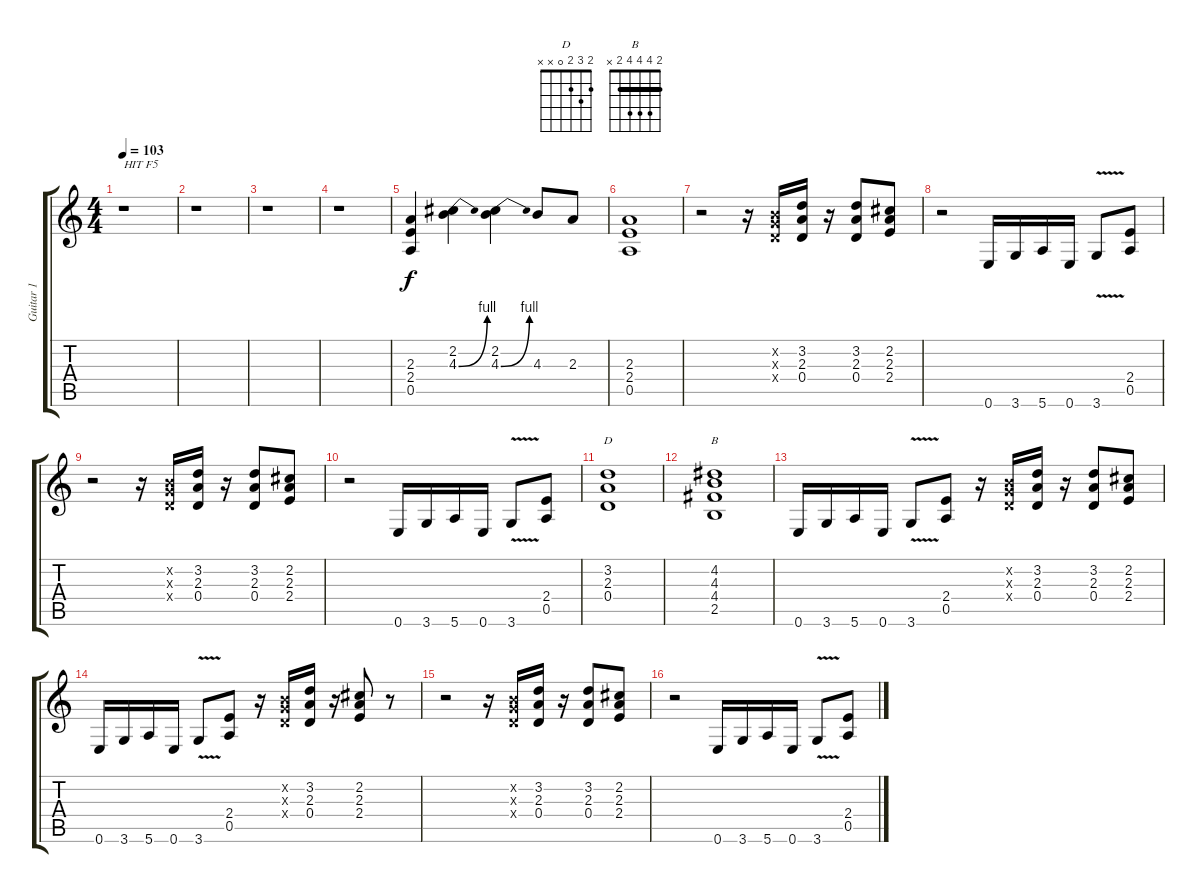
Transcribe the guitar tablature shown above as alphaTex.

\track ("Guitar 1" "Guitar 1") {instrument overdrivenguitar}
\staff {score tabs}
\tuning (E4 B3 G3 D3 A2 E2) {hide}
\chord ("D" 2 3 2 0 x x)
\chord ("B" 2 4 4 4 2 x) {barre 2}
\ts (4 4)
\tempo 103
\clef g2
\ks c
r.1{txt "HIT F5" dy f instrument overdrivenguitar} |
r.1 |
r.1 |
r.1 |
(2.3 2.4 0.5).4 (2.2 4.3{be (bend 0 0 60 4)}).4 (2.2 4.3{be (bend 0 0 60 4)}).4 4.3.8 2.3.8 |
(2.3 2.4 0.5).1 |
r.2 r.16 (0.2{x} 0.3{x} 0.4{x}).16 (3.2 2.3 0.4).16 r.16 (3.2 2.3 0.4).8 (2.2 2.3 2.4).8 |
r.2 0.6.16 3.6.16 5.6.16 0.6.16 3.6{v}.8 (2.4 0.5).8 |
r.2 r.16 (0.2{x} 0.3{x} 0.4{x}).16 (3.2 2.3 0.4).16 r.16 (3.2 2.3 0.4).8 (2.2 2.3 2.4).8 |
r.2 0.6.16 3.6.16 5.6.16 0.6.16 3.6{v}.8 (2.4 0.5).8 |
(3.2 2.3 0.4).1{ch "D"} |
(4.2 4.3 4.4 2.5).1{ch "B"} |
0.6.16 3.6.16 5.6.16 0.6.16 3.6{v}.8 (2.4 0.5).8 r.16 (0.2{x} 0.3{x} 0.4{x}).16 (3.2 2.3 0.4).16 r.16 (3.2 2.3 0.4).8 (2.2 2.3 2.4).8 |
0.6.16 3.6.16 5.6.16 0.6.16 3.6{v}.8 (2.4 0.5).8 r.16 (0.2{x} 0.3{x} 0.4{x}).16 (3.2 2.3 0.4).16 r.16 (2.2 2.3 2.4).8 r.8 |
r.2 r.16 (0.2{x} 0.3{x} 0.4{x}).16 (3.2 2.3 0.4).16 r.16 (3.2 2.3 0.4).8 (2.2 2.3 2.4).8 |
r.2 0.6.16 3.6.16 5.6.16 0.6.16 3.6{v}.8 (2.4 0.5).8
